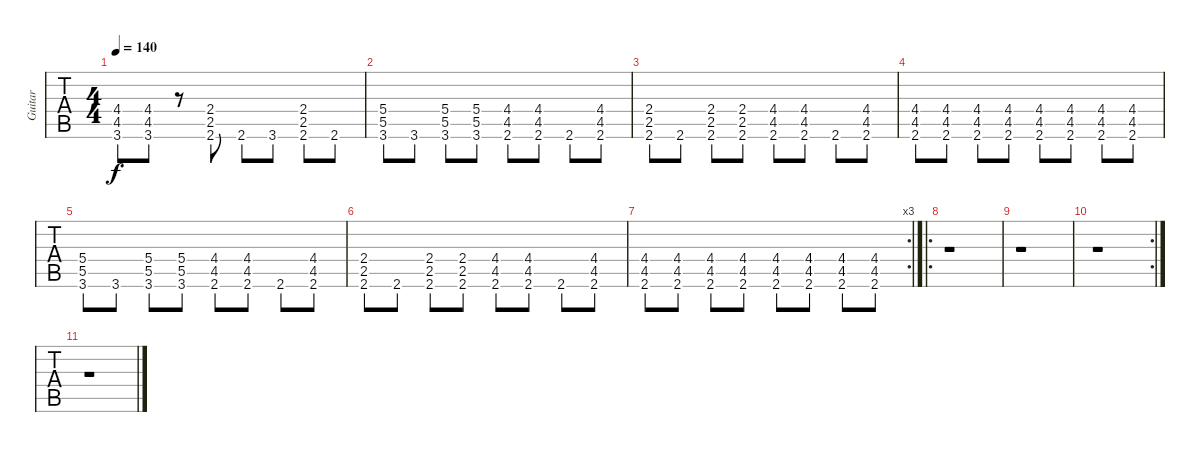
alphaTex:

\track ("Guitar" "Guitar") {instrument overdrivenguitar}
\staff {tabs}
\tuning (D4 A3 F3 C3 G2 D2) {hide}
\ts (4 4)
\tempo 140
\clef g2
\ks c
(4.4 4.5 3.6).8{dy f} (4.4 4.5 3.6).8 r.8 (2.4 2.5 2.6).8 2.6.8 3.6.8 (2.4 2.5 2.6).8 2.6.8 |
(5.4 5.5 3.6).8 3.6.8 (5.4 5.5 3.6).8 (5.4 5.5 3.6).8 (4.4 4.5 2.6).8 (4.4 4.5 2.6).8 2.6.8 (4.4 4.5 2.6).8 |
(2.4 2.5 2.6).8 2.6.8 (2.4 2.5 2.6).8 (2.4 2.5 2.6).8 (4.4 4.5 2.6).8 (4.4 4.5 2.6).8 2.6.8 (4.4 4.5 2.6).8 |
(4.4 4.5 2.6).8 (4.4 4.5 2.6).8 (4.4 4.5 2.6).8 (4.4 4.5 2.6).8 (4.4 4.5 2.6).8 (4.4 4.5 2.6).8 (4.4 4.5 2.6).8 (4.4 4.5 2.6).8 |
(5.4 5.5 3.6).8 3.6.8 (5.4 5.5 3.6).8 (5.4 5.5 3.6).8 (4.4 4.5 2.6).8 (4.4 4.5 2.6).8 2.6.8 (4.4 4.5 2.6).8 |
(2.4 2.5 2.6).8 2.6.8 (2.4 2.5 2.6).8 (2.4 2.5 2.6).8 (4.4 4.5 2.6).8 (4.4 4.5 2.6).8 2.6.8 (4.4 4.5 2.6).8 |
\rc 3
(4.4 4.5 2.6).8 (4.4 4.5 2.6).8 (4.4 4.5 2.6).8 (4.4 4.5 2.6).8 (4.4 4.5 2.6).8 (4.4 4.5 2.6).8 (4.4 4.5 2.6).8 (4.4 4.5 2.6).8 |
\ro
r.1 |
r.1 |
\rc 2
r.1 |
r.1
